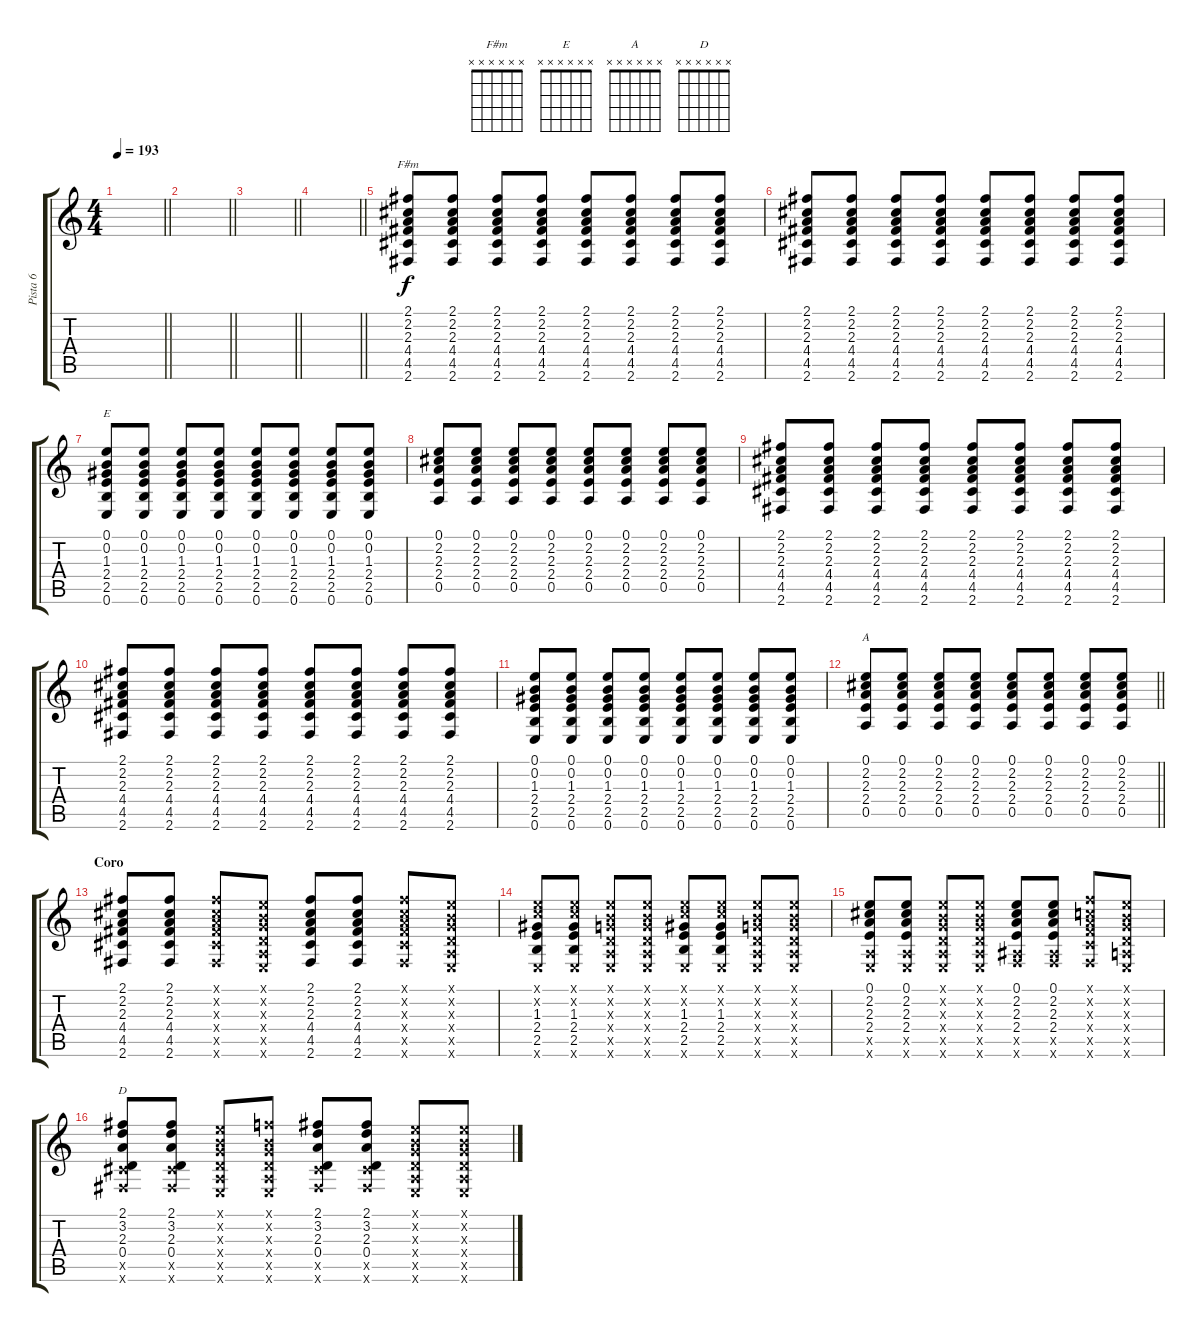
\track ("Pista 6" "Pista 6") {instrument acousticguitarnylon}
\staff {score tabs}
\tuning (E4 B3 G3 D3 A2 E2) {hide}
\chord ("F#m" x x x x x x)
\chord ("E" x x x x x x)
\chord ("A" x x x x x x)
\chord ("D" x x x x x x)
\ts (4 4)
\tempo 193
\clef g2
\barLineRight lightlight
\ks c
|
\barLineRight lightlight
|
\barLineRight lightlight
|
\barLineRight lightlight
|
(2.1 2.2 2.3 4.4 4.5 2.6).8{ch "F#m"} (2.1 2.2 2.3 4.4 4.5 2.6).8 (2.1 2.2 2.3 4.4 4.5 2.6).8 (2.1 2.2 2.3 4.4 4.5 2.6).8 (2.1 2.2 2.3 4.4 4.5 2.6).8 (2.1 2.2 2.3 4.4 4.5 2.6).8 (2.1 2.2 2.3 4.4 4.5 2.6).8 (2.1 2.2 2.3 4.4 4.5 2.6).8 |
(2.1 2.2 2.3 4.4 4.5 2.6).8 (2.1 2.2 2.3 4.4 4.5 2.6).8 (2.1 2.2 2.3 4.4 4.5 2.6).8 (2.1 2.2 2.3 4.4 4.5 2.6).8 (2.1 2.2 2.3 4.4 4.5 2.6).8 (2.1 2.2 2.3 4.4 4.5 2.6).8 (2.1 2.2 2.3 4.4 4.5 2.6).8 (2.1 2.2 2.3 4.4 4.5 2.6).8 |
(0.1 0.2 1.3 2.4 2.5 0.6).8{ch "E"} (0.1 0.2 1.3 2.4 2.5 0.6).8 (0.1 0.2 1.3 2.4 2.5 0.6).8 (0.1 0.2 1.3 2.4 2.5 0.6).8 (0.1 0.2 1.3 2.4 2.5 0.6).8 (0.1 0.2 1.3 2.4 2.5 0.6).8 (0.1 0.2 1.3 2.4 2.5 0.6).8 (0.1 0.2 1.3 2.4 2.5 0.6).8 |
(0.1 2.2 2.3 2.4 0.5).8 (0.1 2.2 2.3 2.4 0.5).8 (0.1 2.2 2.3 2.4 0.5).8 (0.1 2.2 2.3 2.4 0.5).8 (0.1 2.2 2.3 2.4 0.5).8 (0.1 2.2 2.3 2.4 0.5).8 (0.1 2.2 2.3 2.4 0.5).8 (0.1 2.2 2.3 2.4 0.5).8 |
(2.1 2.2 2.3 4.4 4.5 2.6).8 (2.1 2.2 2.3 4.4 4.5 2.6).8 (2.1 2.2 2.3 4.4 4.5 2.6).8 (2.1 2.2 2.3 4.4 4.5 2.6).8 (2.1 2.2 2.3 4.4 4.5 2.6).8 (2.1 2.2 2.3 4.4 4.5 2.6).8 (2.1 2.2 2.3 4.4 4.5 2.6).8 (2.1 2.2 2.3 4.4 4.5 2.6).8 |
(2.1 2.2 2.3 4.4 4.5 2.6).8 (2.1 2.2 2.3 4.4 4.5 2.6).8 (2.1 2.2 2.3 4.4 4.5 2.6).8 (2.1 2.2 2.3 4.4 4.5 2.6).8 (2.1 2.2 2.3 4.4 4.5 2.6).8 (2.1 2.2 2.3 4.4 4.5 2.6).8 (2.1 2.2 2.3 4.4 4.5 2.6).8 (2.1 2.2 2.3 4.4 4.5 2.6).8 |
(0.1 0.2 1.3 2.4 2.5 0.6).8 (0.1 0.2 1.3 2.4 2.5 0.6).8 (0.1 0.2 1.3 2.4 2.5 0.6).8 (0.1 0.2 1.3 2.4 2.5 0.6).8 (0.1 0.2 1.3 2.4 2.5 0.6).8 (0.1 0.2 1.3 2.4 2.5 0.6).8 (0.1 0.2 1.3 2.4 2.5 0.6).8 (0.1 0.2 1.3 2.4 2.5 0.6).8 |
\barLineRight lightlight
(0.1 2.2 2.3 2.4 0.5).8{ch "A"} (0.1 2.2 2.3 2.4 0.5).8 (0.1 2.2 2.3 2.4 0.5).8 (0.1 2.2 2.3 2.4 0.5).8 (0.1 2.2 2.3 2.4 0.5).8 (0.1 2.2 2.3 2.4 0.5).8 (0.1 2.2 2.3 2.4 0.5).8 (0.1 2.2 2.3 2.4 0.5).8 |
\section ("" "Coro")
(2.1 2.2 2.3 4.4 4.5 2.6).8 (2.1 2.2 2.3 4.4 4.5 2.6).8 (2.1{x} 2.2{x} 2.3{x} 4.4{x} 4.5{x} 2.6{x}).8 (0.1{x} 0.2{x} 0.3{x} 0.4{x} 0.5{x} 0.6{x}).8 (2.1 2.2 2.3 4.4 4.5 2.6).8 (2.1 2.2 2.3 4.4 4.5 2.6).8 (2.1{x} 2.2{x} 2.3{x} 4.4{x} 4.5{x} 2.6{x}).8 (0.1{x} 0.2{x} 0.3{x} 0.4{x} 0.5{x} 0.6{x}).8 |
(0.1{x} 1.2{x} 1.3 2.4 2.5 0.6{x}).8 (0.1{x} 1.2{x} 1.3 2.4 2.5 0.6{x}).8 (0.1{x} 0.2{x} 0.3{x} 0.4{x} 0.5{x} 0.6{x}).8 (0.1{x} 0.2{x} 0.3{x} 0.4{x} 0.5{x} 0.6{x}).8 (0.1{x} 1.2{x} 1.3 2.4 2.5 0.6{x}).8 (0.1{x} 1.2{x} 1.3 2.4 2.5 0.6{x}).8 (0.1{x} 0.2{x} 0.3{x} 0.4{x} 0.5{x} 0.6{x}).8 (0.1{x} 0.2{x} 0.3{x} 0.4{x} 0.5{x} 0.6{x}).8 |
(0.1 2.2 2.3 2.4 0.5{x} 0.6{x}).8 (0.1 2.2 2.3 2.4 0.5{x} 0.6{x}).8 (0.1{x} 0.2{x} 0.3{x} 0.4{x} 0.5{x} 0.6{x}).8 (0.1{x} 0.2{x} 0.3{x} 0.4{x} 0.5{x} 0.6{x}).8 (0.1 2.2 2.3 2.4 1.5{x} 1.6{x}).8 (0.1 2.2 2.3 2.4 1.5{x} 1.6{x}).8 (1.1{x} 1.2{x} 2.3{x} 3.4{x} 3.5{x} 1.6{x}).8 (0.1{x} 0.2{x} 0.3{x} 0.4{x} 0.5{x} 0.6{x}).8 |
(2.1 3.2 2.3 0.4 4.5{x} 2.6{x}).8{ch "D"} (2.1 3.2 2.3 0.4 4.5{x} 2.6{x}).8 (0.1{x} 0.2{x} 0.3{x} 0.4{x} 0.5{x} 0.6{x}).8 (1.1{x} 0.2{x} 0.3{x} 0.4{x} 0.5{x} 0.6{x}).8 (2.1 3.2 2.3 0.4 4.5{x} 2.6{x}).8 (2.1 3.2 2.3 0.4 4.5{x} 2.6{x}).8 (0.1{x} 0.2{x} 0.3{x} 0.4{x} 0.5{x} 0.6{x}).8 (0.1{x} 0.2{x} 0.3{x} 0.4{x} 0.5{x} 0.6{x}).8
